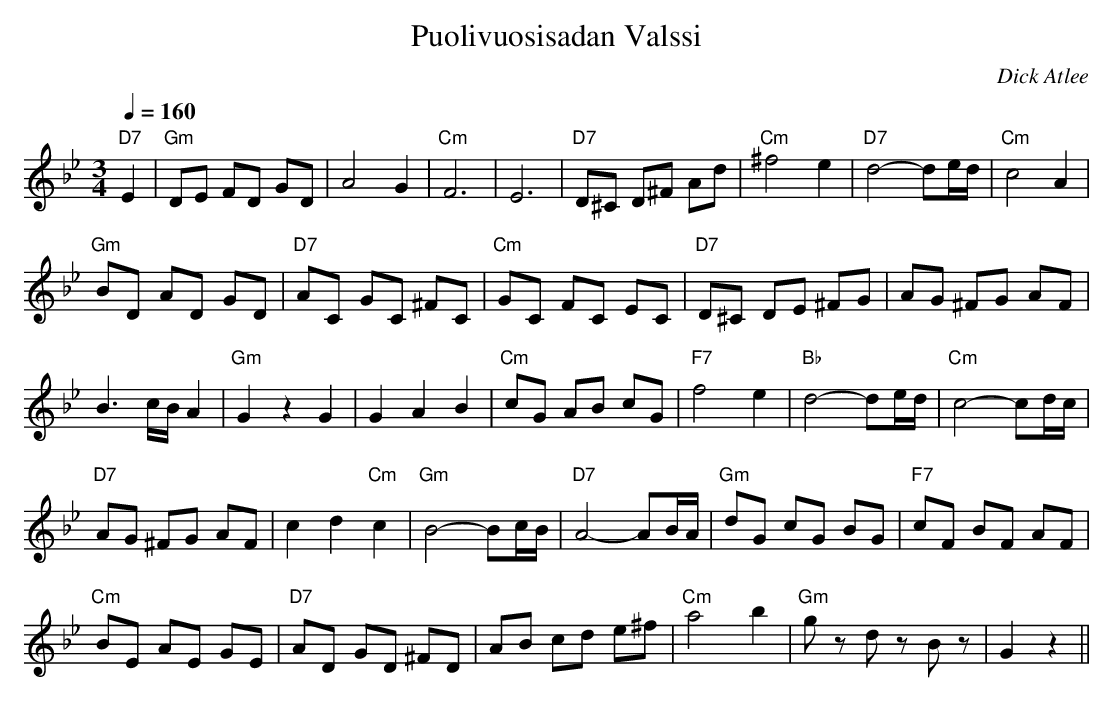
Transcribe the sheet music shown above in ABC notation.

X:1
T:Puolivuosisadan Valssi
M:3/4
L:1/8
Q:1/4=160
C:Dick Atlee
K:Gm
"D7" E2 | "Gm" DE FD GD | A4 G2 | "Cm" F6 | E6 |
"D7" D^C D^F Ad | "Cm" ^f4 e2 | "D7" d4-de/d/ | "Cm" c4 A2 | !
"Gm" BD AD GD | "D7" AC GC ^FC | "Cm" GC FC EC |
"D7" D^C DE ^FG | AG ^FG AF | !
B3 c/B/ A2 | "Gm" G2 z2 G2 | G2 A2 B2 | "Cm" cG AB cG |
"F7" f4 e2 | "Bb" d4-de/d/ | "Cm" c4-cd/c/ | !
"D7" AG ^FG AF | c2 d2 "Cm" c2 | "Gm" B4-Bc/B/ |
"D7" A4-AB/A/ | "Gm" dG cG BG | "F7" cF BF AF | !
"Cm" BE AE GE | "D7" AD GD ^FD | AB cd e^f |
"Cm" a4 b2 | "Gm" g z d z B z | G2 z2 ||
